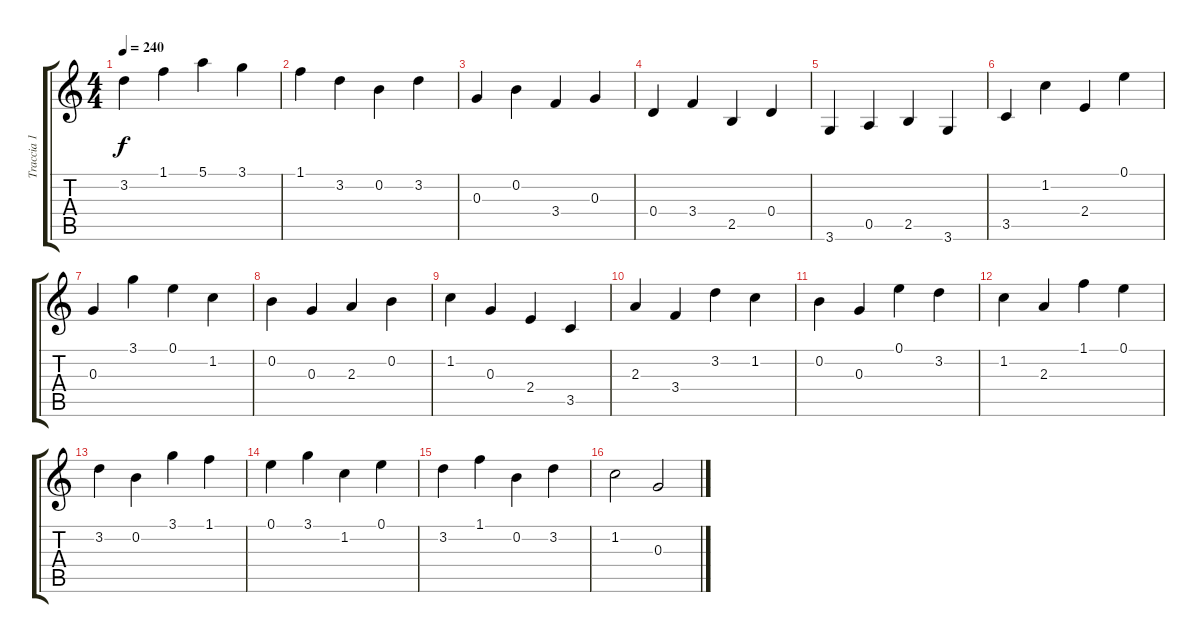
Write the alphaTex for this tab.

\track ("Traccia 1" "Traccia 1") {instrument acousticguitarnylon}
\staff {score tabs}
\tuning (E4 B3 G3 D3 A2 E2) {hide}
\ts (4 4)
\tempo 240
\clef g2
\ks c
3.2.4{dy f} 1.1.4 5.1.4 3.1.4 |
1.1.4 3.2.4 0.2.4 3.2.4 |
0.3.4 0.2.4 3.4.4 0.3.4 |
0.4.4 3.4.4 2.5.4 0.4.4 |
3.6.4 0.5.4 2.5.4 3.6.4 |
3.5.4 1.2.4 2.4.4 0.1.4 |
0.3.4 3.1.4 0.1.4 1.2.4 |
0.2.4 0.3.4 2.3.4 0.2.4 |
1.2.4 0.3.4 2.4.4 3.5.4 |
2.3.4 3.4.4 3.2.4 1.2.4 |
0.2.4 0.3.4 0.1.4 3.2.4 |
1.2.4 2.3.4 1.1.4 0.1.4 |
3.2.4 0.2.4 3.1.4 1.1.4 |
0.1.4 3.1.4 1.2.4 0.1.4 |
3.2.4 1.1.4 0.2.4 3.2.4 |
1.2.2 0.3.2
